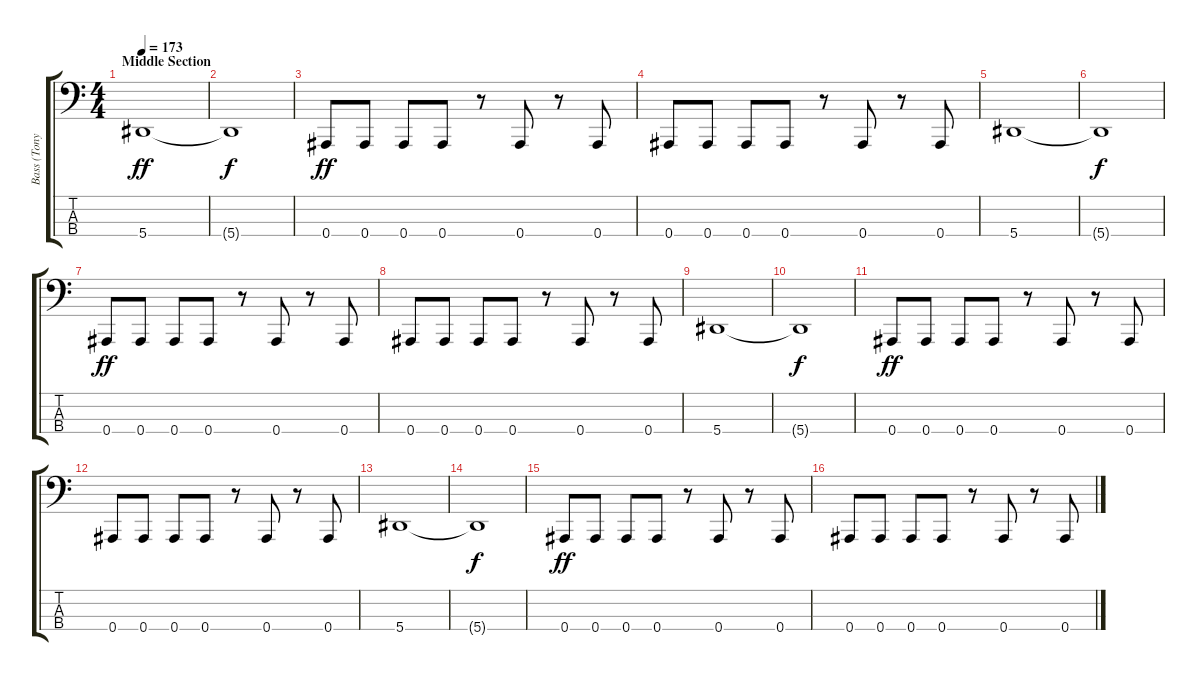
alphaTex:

\track ("Bass (Tony Campos)" "Bass (Tony") {instrument slapbass2}
\staff {score tabs}
\tuning (Eb2 Bb1 F1 Bb0) {hide}
\ts (4 4)
\section ("" "Middle Section")
\tempo 173
\clef f4
\ks c
5.4.1{dy ff} |
5.4{t}.1{dy f} |
0.4.8{dy ff} 0.4.8 0.4.8 0.4.8 r.8 0.4.8 r.8 0.4.8 |
0.4.8 0.4.8 0.4.8 0.4.8 r.8 0.4.8 r.8 0.4.8 |
5.4.1 |
5.4{t}.1{dy f} |
0.4.8{dy ff} 0.4.8 0.4.8 0.4.8 r.8 0.4.8 r.8 0.4.8 |
0.4.8 0.4.8 0.4.8 0.4.8 r.8 0.4.8 r.8 0.4.8 |
5.4.1 |
5.4{t}.1{dy f} |
0.4.8{dy ff} 0.4.8 0.4.8 0.4.8 r.8 0.4.8 r.8 0.4.8 |
0.4.8 0.4.8 0.4.8 0.4.8 r.8 0.4.8 r.8 0.4.8 |
5.4.1 |
5.4{t}.1{dy f} |
0.4.8{dy ff} 0.4.8 0.4.8 0.4.8 r.8 0.4.8 r.8 0.4.8 |
0.4.8 0.4.8 0.4.8 0.4.8 r.8 0.4.8 r.8 0.4.8
